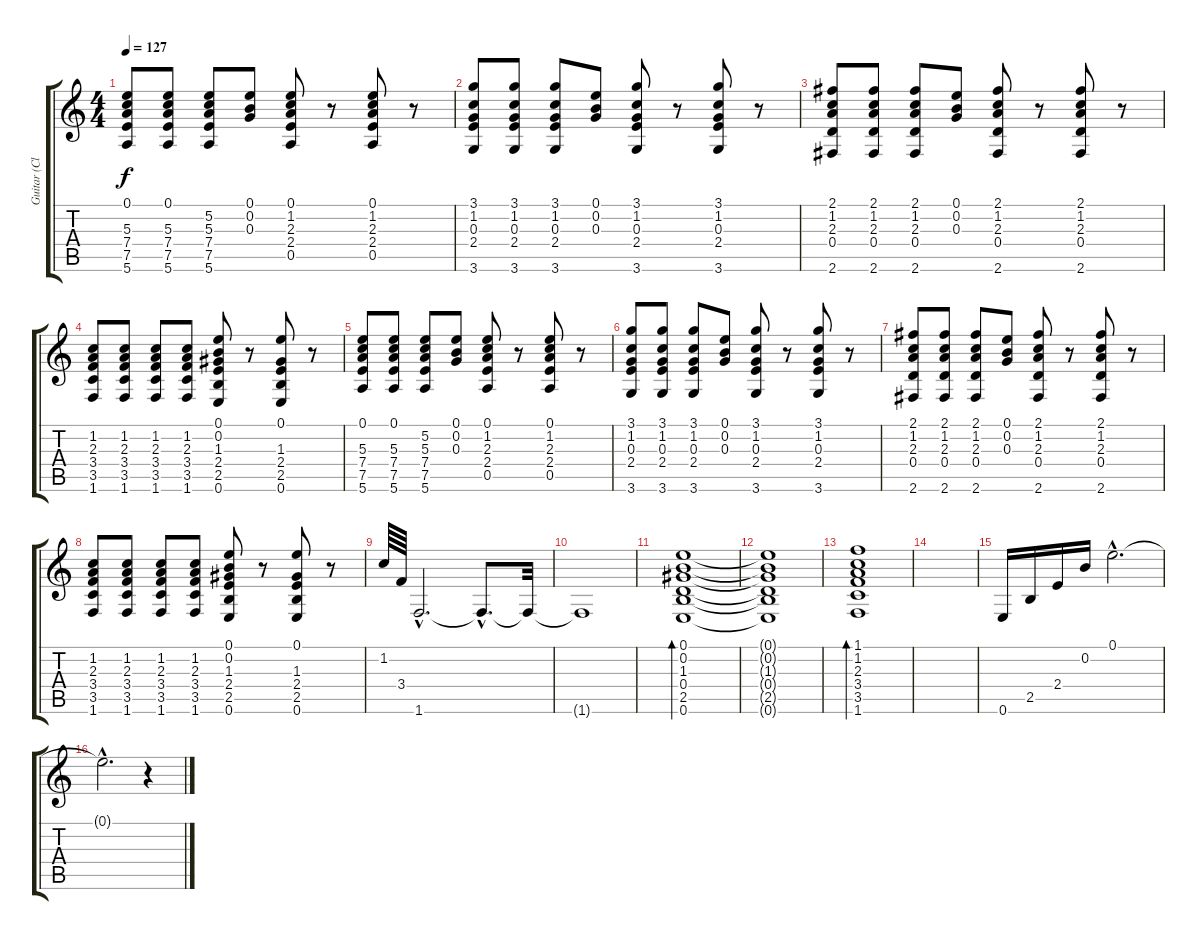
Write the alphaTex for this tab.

\track ("Guitar (Clean)" "Guitar (Cl") {instrument electricguitarjazz}
\staff {score tabs}
\tuning (E4 B3 G3 D3 A2 E2) {hide}
\ts (4 4)
\tempo 127
\clef g2
\ks c
(0.1 5.3 7.4 7.5 5.6).8{dy f} (0.1 5.3 7.4 7.5 5.6).8 (5.2 5.3 7.4 7.5 5.6).8 (0.1 0.2 0.3).8 (0.1 1.2 2.3 2.4 0.5).8 r.8 (0.1 1.2 2.3 2.4 0.5).8 r.8 |
(3.1 1.2 0.3 2.4 3.6).8 (3.1 1.2 0.3 2.4 3.6).8 (3.1 1.2 0.3 2.4 3.6).8 (0.1 0.2 0.3).8 (3.1 1.2 0.3 2.4 3.6).8 r.8 (3.1 1.2 0.3 2.4 3.6).8 r.8 |
(2.1 1.2 2.3 0.4 2.6).8 (2.1 1.2 2.3 0.4 2.6).8 (2.1 1.2 2.3 0.4 2.6).8 (0.1 0.2 0.3).8 (2.1 1.2 2.3 0.4 2.6).8 r.8 (2.1 1.2 2.3 0.4 2.6).8 r.8 |
(1.2 2.3 3.4 3.5 1.6).8 (1.2 2.3 3.4 3.5 1.6).8 (1.2 2.3 3.4 3.5 1.6).8 (1.2 2.3 3.4 3.5 1.6).8 (0.1 0.2 1.3 2.4 2.5 0.6).8 r.8 (0.1 1.3 2.4 2.5 0.6).8 r.8 |
(0.1 5.3 7.4 7.5 5.6).8 (0.1 5.3 7.4 7.5 5.6).8 (5.2 5.3 7.4 7.5 5.6).8 (0.1 0.2 0.3).8 (0.1 1.2 2.3 2.4 0.5).8 r.8 (0.1 1.2 2.3 2.4 0.5).8 r.8 |
(3.1 1.2 0.3 2.4 3.6).8 (3.1 1.2 0.3 2.4 3.6).8 (3.1 1.2 0.3 2.4 3.6).8 (0.1 0.2 0.3).8 (3.1 1.2 0.3 2.4 3.6).8 r.8 (3.1 1.2 0.3 2.4 3.6).8 r.8 |
(2.1 1.2 2.3 0.4 2.6).8 (2.1 1.2 2.3 0.4 2.6).8 (2.1 1.2 2.3 0.4 2.6).8 (0.1 0.2 0.3).8 (2.1 1.2 2.3 0.4 2.6).8 r.8 (2.1 1.2 2.3 0.4 2.6).8 r.8 |
(1.2 2.3 3.4 3.5 1.6).8 (1.2 2.3 3.4 3.5 1.6).8 (1.2 2.3 3.4 3.5 1.6).8 (1.2 2.3 3.4 3.5 1.6).8 (0.1 0.2 1.3 2.4 2.5 0.6).8 r.8 (0.1 1.3 2.4 2.5 0.6).8 r.8 |
1.2.64 3.4.64 1.6{hac}.2{d} 1.6{hac t}.8{d} 1.6{t}.32 |
1.6{t}.1 |
(0.1 0.2 1.3 0.4 2.5 0.6).1{bd 480} |
(0.1{t} 0.2{t} 1.3{t} 0.4{t} 2.5{t} 0.6{t}).1 |
(1.1 1.2 2.3 3.4 3.5 1.6).1{bd 480} |
|
0.6.16 2.5.16 2.4.16 0.2.16 0.1{hac}.2{d} |
0.1{hac t}.2{d} r.4
